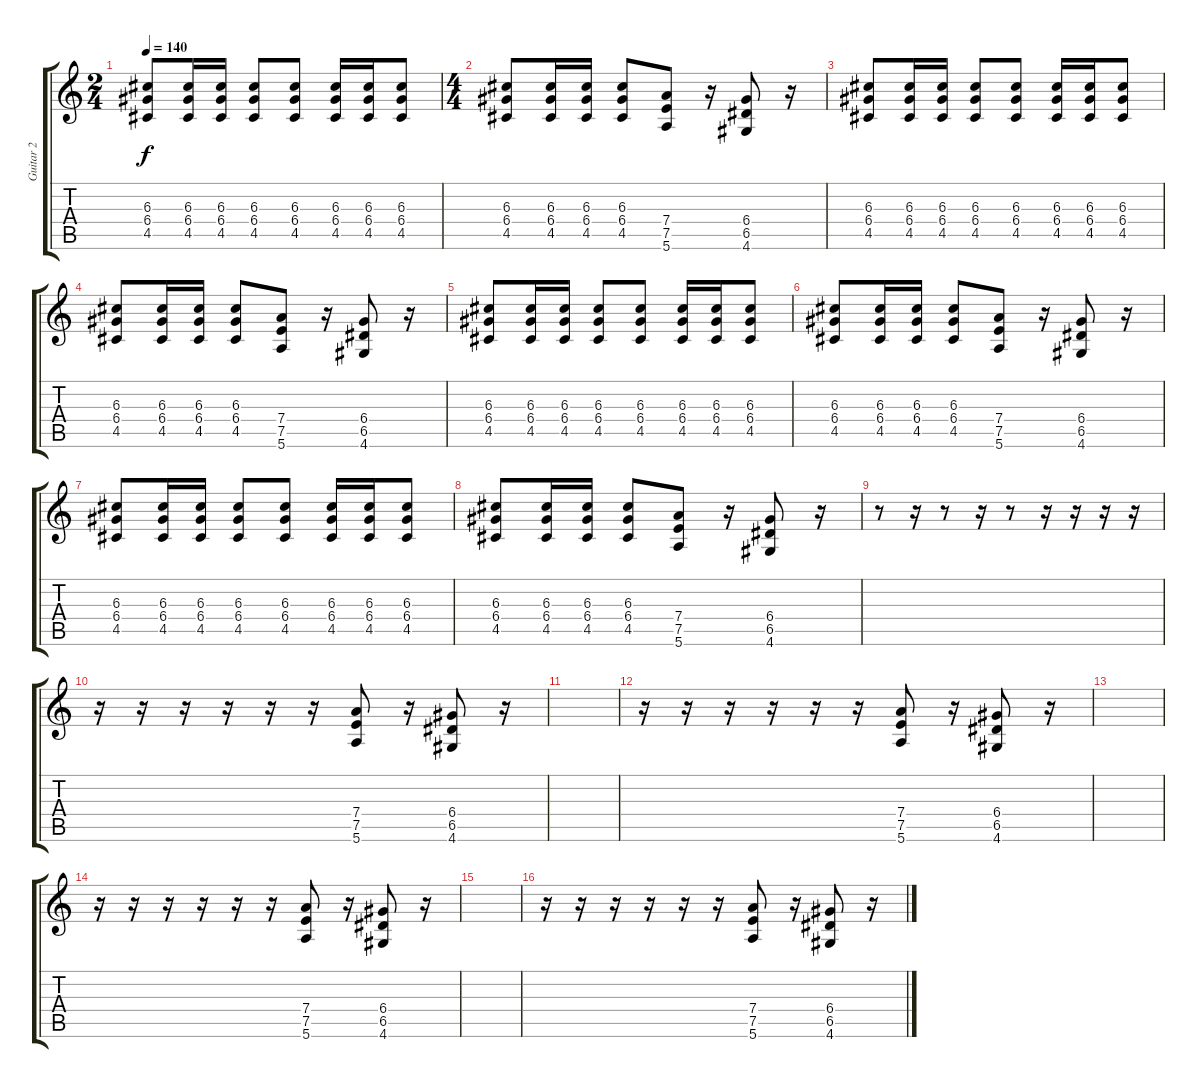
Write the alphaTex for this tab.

\track ("Guitar 2" "Guitar 2") {instrument distortionguitar}
\staff {score tabs}
\tuning (E4 B3 G3 D3 A2 E2) {hide}
\ts (2 4)
\tempo 140
\clef g2
\ks c
(6.3 6.4 4.5).8{dy f} (6.3 6.4 4.5).16 (6.3 6.4 4.5).16 (6.3 6.4 4.5).8 (6.3 6.4 4.5).8 (6.3 6.4 4.5).16 (6.3 6.4 4.5).16 (6.3 6.4 4.5).8 |
\ts (4 4)
(6.3 6.4 4.5).8 (6.3 6.4 4.5).16 (6.3 6.4 4.5).16 (6.3 6.4 4.5).8 (7.4 7.5 5.6).8 r.16 (6.4 6.5 4.6).8 r.16 |
(6.3 6.4 4.5).8 (6.3 6.4 4.5).16 (6.3 6.4 4.5).16 (6.3 6.4 4.5).8 (6.3 6.4 4.5).8 (6.3 6.4 4.5).16 (6.3 6.4 4.5).16 (6.3 6.4 4.5).8 |
(6.3 6.4 4.5).8 (6.3 6.4 4.5).16 (6.3 6.4 4.5).16 (6.3 6.4 4.5).8 (7.4 7.5 5.6).8 r.16 (6.4 6.5 4.6).8 r.16 |
(6.3 6.4 4.5).8 (6.3 6.4 4.5).16 (6.3 6.4 4.5).16 (6.3 6.4 4.5).8 (6.3 6.4 4.5).8 (6.3 6.4 4.5).16 (6.3 6.4 4.5).16 (6.3 6.4 4.5).8 |
(6.3 6.4 4.5).8 (6.3 6.4 4.5).16 (6.3 6.4 4.5).16 (6.3 6.4 4.5).8 (7.4 7.5 5.6).8 r.16 (6.4 6.5 4.6).8 r.16 |
(6.3 6.4 4.5).8 (6.3 6.4 4.5).16 (6.3 6.4 4.5).16 (6.3 6.4 4.5).8 (6.3 6.4 4.5).8 (6.3 6.4 4.5).16 (6.3 6.4 4.5).16 (6.3 6.4 4.5).8 |
(6.3 6.4 4.5).8 (6.3 6.4 4.5).16 (6.3 6.4 4.5).16 (6.3 6.4 4.5).8 (7.4 7.5 5.6).8 r.16 (6.4 6.5 4.6).8 r.16 |
r.8 r.16 r.8 r.16 r.8 r.16 r.16 r.16 r.16 |
r.16 r.16 r.16 r.16 r.16 r.16 (7.4 7.5 5.6).8 r.16 (6.4 6.5 4.6).8 r.16 |
|
r.16 r.16 r.16 r.16 r.16 r.16 (7.4 7.5 5.6).8 r.16 (6.4 6.5 4.6).8 r.16 |
|
r.16 r.16 r.16 r.16 r.16 r.16 (7.4 7.5 5.6).8 r.16 (6.4 6.5 4.6).8 r.16 |
|
r.16 r.16 r.16 r.16 r.16 r.16 (7.4 7.5 5.6).8 r.16 (6.4 6.5 4.6).8 r.16
